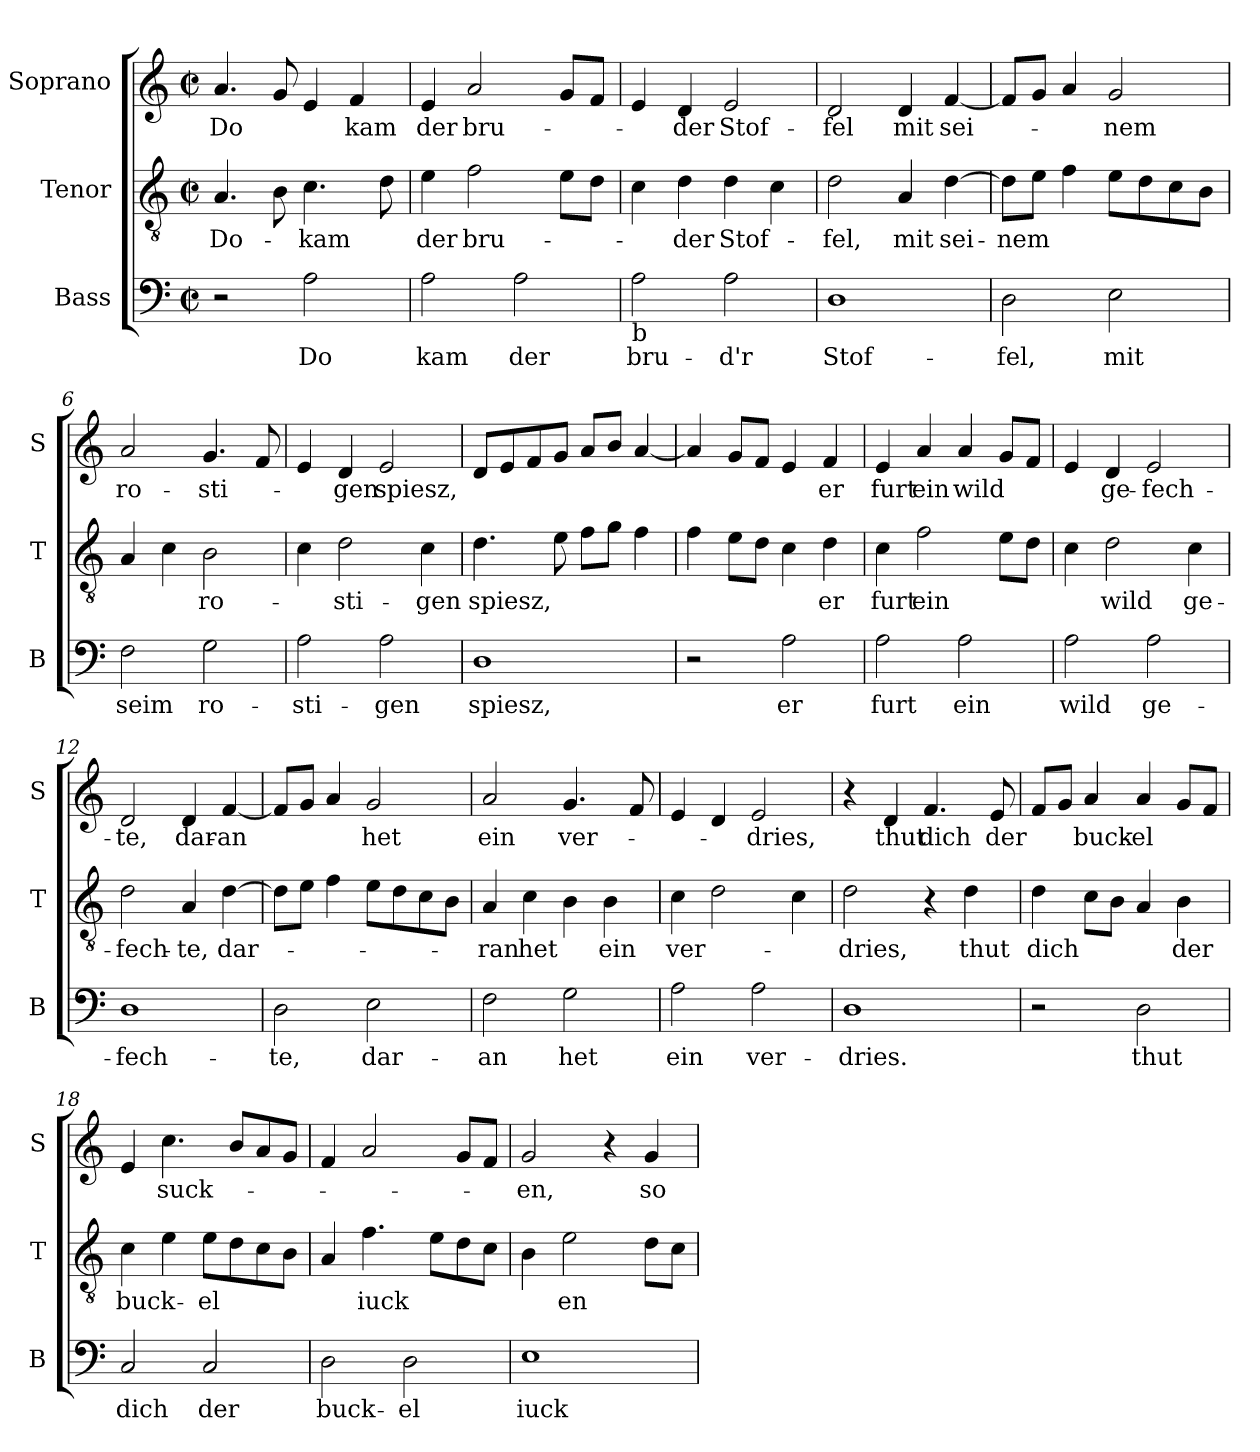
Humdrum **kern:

**kern	**text	**kern	**text	**kern	**text
*part3	*part3	*part2	*part2	*part1	*part1
*staff3	*staff3	*staff2	*staff2	*staff1	*staff1
*I"Bass	*	*I"Tenor	*	*I"Soprano	*
*I'B	*	*I'T	*	*I'S	*
*clefF4	*	*clefGv2	*	*clefG2	*
*k[]	*	*k[]	*	*k[]	*
*C:	*	*C:	*	*C:	*
*M2/2	*	*M2/2	*	*M2/2	*
*met(c|)	*	*met(c|)	*	*met(c|)	*
=1	=1	=1	=1	=1	=1
!	!	!	!LO:LY:b	!	!LO:LY:b
2r	.	4.A/	Do-	4.a/	Do
.	.	8B\	.	8g/	.
!	!LO:LY:b	!	!LO:LY:b	!	!
2A\	Do	4.c\	-kam	4e/	.
!	!	!	!	!	!LO:LY:b
.	.	.	.	4f/	kam
.	.	8d\	.	.	.
=2	=2	=2	=2	=2	=2
!	!LO:LY:b	!	!LO:LY:b	!	!LO:LY:b
2A\	kam	4e\	der	4e/	der
!	!	!	!LO:LY:b	!	!LO:LY:b
.	.	2f\	bru-	2a/	bru-
!	!LO:LY:b	!	!	!	!
2A\	der	.	.	.	.
.	.	8e\L	.	8g/L	.
.	.	8d\J	.	8f/J	.
=3	=3	=3	=3	=3	=3
!LO:TX:b:t=b	!	!	!	!	!
!	!LO:LY:b	!	!	!	!
2A\	bru-	4c\	.	4e/	.
!	!	!	!LO:LY:b	!	!LO:LY:b
.	.	4d\	-der	4d/	-der
!	!LO:LY:b	!	!LO:LY:b	!	!LO:LY:b
2A\	-d'r	4d\	Stof-	2e/	Stof-
.	.	4c\	.	.	.
=4	=4	=4	=4	=4	=4
!	!LO:LY:b	!	!LO:LY:b	!	!LO:LY:b
1D	Stof-	2d\	-fel,	2d/	-fel
!	!	!	!LO:LY:b	!	!LO:LY:b
.	.	4A/	mit	4d/	mit
!	!	!	!LO:LY:b	!	!LO:LY:b
.	.	[4d\	sei-	[4f/	sei-
=5	=5	=5	=5	=5	=5
!	!LO:LY:b	!	!LO:LY:b	!	!
2D\	-fel,	8d\L]	-nem	8f/L]	.
.	.	8e\J	.	8g/J	.
.	.	4f\	.	4a/	.
!	!LO:LY:b	!	!	!	!LO:LY:b
2E\	mit	8e\L	.	2g/	-nem
.	.	8d\	.	.	.
.	.	8c\	.	.	.
.	.	8B\J	.	.	.
!!LO:LB:g=z
=6	=6	=6	=6	=6	=6
!	!LO:LY:b	!	!	!	!LO:LY:b
2F\	seim	4A/	.	2a/	ro-
.	.	4c\	.	.	.
!	!LO:LY:b	!	!LO:LY:b	!	!LO:LY:b
2G\	ro-	2B\	ro-	4.g/	-sti-
.	.	.	.	8f/	.
=7	=7	=7	=7	=7	=7
!	!LO:LY:b	!	!	!	!
2A\	-sti-	4c\	.	4e/	.
!	!	!	!LO:LY:b	!	!LO:LY:b
.	.	2d\	-sti-	4d/	-gen
!	!LO:LY:b	!	!	!	!LO:LY:b
2A\	-gen	.	.	2e/	spiesz,
!	!	!	!LO:LY:b	!	!
.	.	4c\	-gen	.	.
=8	=8	=8	=8	=8	=8
!	!LO:LY:b	!	!LO:LY:b	!	!
1D	spiesz,	4.d\	spiesz,	8d/L	.
.	.	.	.	8e/	.
.	.	.	.	8f/	.
.	.	8e\	.	8g/J	.
.	.	8f\L	.	8a/L	.
.	.	8g\J	.	8b/J	.
.	.	4f\	.	[4a/	.
=9	=9	=9	=9	=9	=9
2r	.	4f\	.	4a/]	.
.	.	8e\L	.	8g/L	.
.	.	8d\J	.	8f/J	.
!	!LO:LY:b	!	!	!	!
2A\	er	4c\	.	4e/	.
!	!	!	!LO:LY:b	!	!LO:LY:b
.	.	4d\	er	4f/	er
=10	=10	=10	=10	=10	=10
!	!LO:LY:b	!	!LO:LY:b	!	!LO:LY:b
2A\	furt	4c\	furt	4e/	furt
!	!	!	!LO:LY:b	!	!LO:LY:b
.	.	2f\	ein	4a/	ein
!	!LO:LY:b	!	!	!	!LO:LY:b
2A\	ein	.	.	4a/	wild
.	.	8e\L	.	8g/L	.
.	.	8d\J	.	8f/J	.
=11	=11	=11	=11	=11	=11
!	!LO:LY:b	!	!	!	!
2A\	wild	4c\	.	4e/	.
!	!	!	!LO:LY:b	!	!LO:LY:b
.	.	2d\	wild	4d/	ge-
!	!LO:LY:b	!	!	!	!LO:LY:b
2A\	ge-	.	.	2e/	-fech-
!	!	!	!LO:LY:b	!	!
.	.	4c\	ge-	.	.
!!LO:LB:g=z
=12	=12	=12	=12	=12	=12
!	!LO:LY:b	!	!LO:LY:b	!	!LO:LY:b
1D	-fech-	2d\	-fech-	2d/	-te,
!	!	!	!LO:LY:b	!	!LO:LY:b
.	.	4A/	-te,	4d/	dar-
!	!	!	!LO:LY:b	!	!LO:LY:b
.	.	[4d\	dar-	[4f/	-an
=13	=13	=13	=13	=13	=13
!	!LO:LY:b	!	!	!	!
2D\	-te,	8d\L]	.	8f/L]	.
.	.	8e\J	.	8g/J	.
.	.	4f\	.	4a/	.
!	!LO:LY:b	!	!	!	!LO:LY:b
2E\	dar-	8e\L	.	2g/	het
.	.	8d\	.	.	.
.	.	8c\	.	.	.
.	.	8B\J	.	.	.
=14	=14	=14	=14	=14	=14
!	!LO:LY:b	!	!LO:LY:b	!	!LO:LY:b
2F\	-an	4A/	-ran	2a/	ein
!	!	!	!LO:LY:b	!	!
.	.	4c\	het	.	.
!	!LO:LY:b	!	!	!	!LO:LY:b
2G\	het	4B\	.	4.g/	ver-
!	!	!	!LO:LY:b	!	!
.	.	4B\	ein	.	.
.	.	.	.	8f/	.
=15	=15	=15	=15	=15	=15
!	!LO:LY:b	!	!LO:LY:b	!	!
2A\	ein	4c\	ver-	4e/	.
.	.	2d\	.	4d/	.
!	!LO:LY:b	!	!	!	!LO:LY:b
2A\	ver-	.	.	2e/	-dries,
.	.	4c\	.	.	.
=16	=16	=16	=16	=16	=16
!	!LO:LY:b	!	!LO:LY:b	!	!
1D	-dries.	2d\	-dries,	4r	.
!	!	!	!	!	!LO:LY:b
.	.	.	.	4d/	thut
!	!	!	!	!	!LO:LY:b
.	.	4r	.	4.f/	dich
!	!	!	!LO:LY:b	!	!
.	.	4d\	thut	.	.
!	!	!	!	!	!LO:LY:b
.	.	.	.	8e/	der
=17	=17	=17	=17	=17	=17
!	!	!	!LO:LY:b	!	!
2r	.	4d\	dich	8f/L	.
.	.	.	.	8g/J	.
!	!	!	!	!	!LO:LY:b
.	.	8c\L	.	4a/	buck-
.	.	8B\J	.	.	.
!	!LO:LY:b	!	!	!	!LO:LY:b
2D\	thut	4A/	.	4a/	-el
!	!	!	!LO:LY:b	!	!
.	.	4B\	der	8g/L	.
.	.	.	.	8f/J	.
!!LO:PB:g=z
=18	=18	=18	=18	=18	=18
!	!LO:LY:b	!	!LO:LY:b	!	!
2C/	dich	4c\	buck-	4e/	.
!	!	!	!	!	!LO:LY:b
.	.	4e\	.	4.cc\	suck-
!	!LO:LY:b	!	!LO:LY:b	!	!
2C/	der	8e\L	-el	.	.
.	.	8d\	.	8b/L	.
.	.	8c\	.	8a/	.
.	.	8B\J	.	8g/J	.
=19	=19	=19	=19	=19	=19
!	!LO:LY:b	!	!	!	!
2D\	buck-	4A/	.	4f/	.
!	!	!	!LO:LY:b	!	!
.	.	4.f\	iuck	2a/	.
!	!LO:LY:b	!	!	!	!
2D\	-el	.	.	.	.
.	.	8e\L	.	.	.
.	.	8d\	.	8g/L	.
.	.	8c\J	.	8f/J	.
=20	=20	=20	=20	=20	=20
!	!LO:LY:b	!	!	!	!LO:LY:b
1E	iuck-	4B\	.	2g/	-en,
!	!	!	!LO:LY:b	!	!
.	.	2e\	en	.	.
.	.	.	.	4r	.
!	!	!	!	!	!LO:LY:b
.	.	8d\L	.	4g/	so
.	.	8c\J	.	.	.
=	=	=	=	=	=
*-	*-	*-	*-	*-	*-
